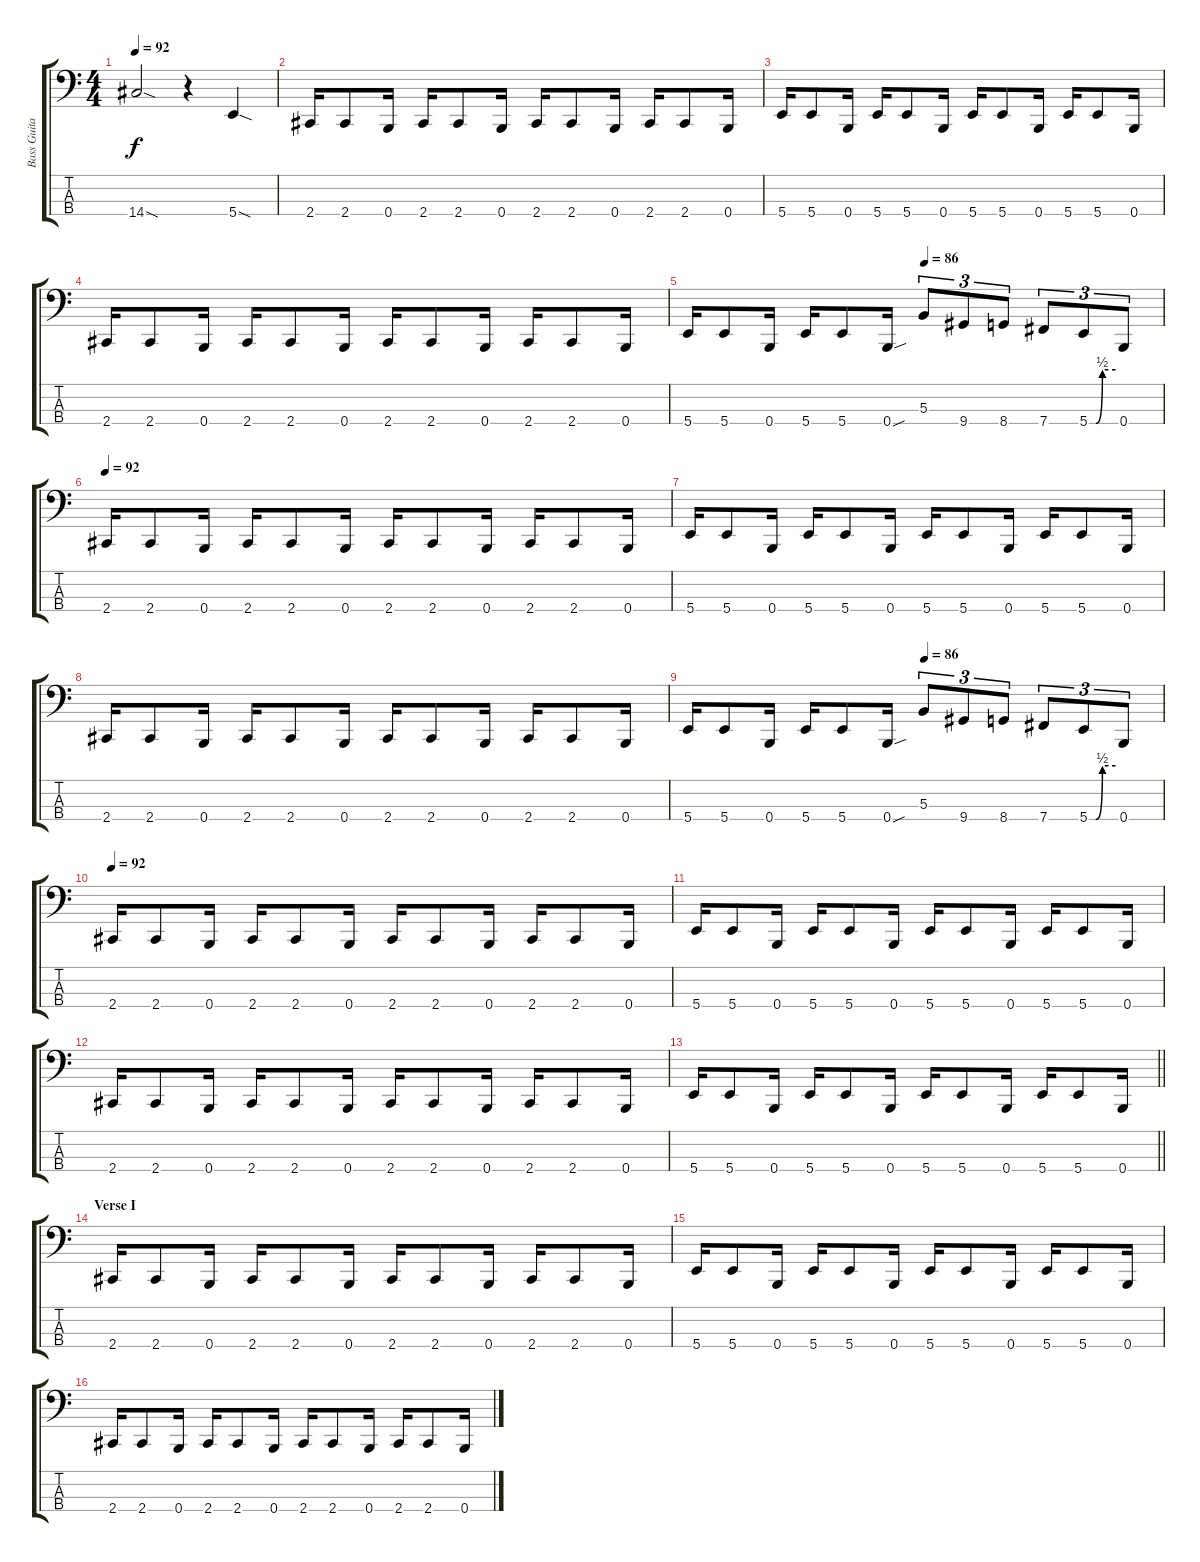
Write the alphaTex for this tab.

\track ("Bass Guitar" "Bass Guita") {instrument electricbasspick}
\staff {score tabs}
\tuning (E2 B1 Gb1 B0) {hide}
\ts (4 4)
\tempo 92
\clef f4
\ks c
14.4{sod}.2{dy f} r.4 5.4{sod}.4 |
2.4.16 2.4.8 0.4.16 2.4.16 2.4.8 0.4.16 2.4.16 2.4.8 0.4.16 2.4.16 2.4.8 0.4.16 |
5.4.16 5.4.8 0.4.16 5.4.16 5.4.8 0.4.16 5.4.16 5.4.8 0.4.16 5.4.16 5.4.8 0.4.16 |
2.4.16 2.4.8 0.4.16 2.4.16 2.4.8 0.4.16 2.4.16 2.4.8 0.4.16 2.4.16 2.4.8 0.4.16 |
\tempo (86 0.5)
5.4.16 5.4.8 0.4.16 5.4.16 5.4.8 0.4{sou}.16 5.3.8{tu (3 2)} 9.4.8{tu (3 2)} 8.4.8{tu (3 2)} 7.4.8{tu (3 2)} 5.4{be (custom 0 0 15 0 30 2 60 2)}.8{tu (3 2)} 0.4.8{tu (3 2)} |
\tempo 92
2.4.16 2.4.8 0.4.16 2.4.16 2.4.8 0.4.16 2.4.16 2.4.8 0.4.16 2.4.16 2.4.8 0.4.16 |
5.4.16 5.4.8 0.4.16 5.4.16 5.4.8 0.4.16 5.4.16 5.4.8 0.4.16 5.4.16 5.4.8 0.4.16 |
2.4.16 2.4.8 0.4.16 2.4.16 2.4.8 0.4.16 2.4.16 2.4.8 0.4.16 2.4.16 2.4.8 0.4.16 |
\tempo (86 0.5)
5.4.16 5.4.8 0.4.16 5.4.16 5.4.8 0.4{sou}.16 5.3.8{tu (3 2)} 9.4.8{tu (3 2)} 8.4.8{tu (3 2)} 7.4.8{tu (3 2)} 5.4{be (custom 0 0 15 0 30 2 60 2)}.8{tu (3 2)} 0.4.8{tu (3 2)} |
\tempo 92
2.4.16 2.4.8 0.4.16 2.4.16 2.4.8 0.4.16 2.4.16 2.4.8 0.4.16 2.4.16 2.4.8 0.4.16 |
5.4.16 5.4.8 0.4.16 5.4.16 5.4.8 0.4.16 5.4.16 5.4.8 0.4.16 5.4.16 5.4.8 0.4.16 |
2.4.16 2.4.8 0.4.16 2.4.16 2.4.8 0.4.16 2.4.16 2.4.8 0.4.16 2.4.16 2.4.8 0.4.16 |
\barLineRight lightlight
5.4.16 5.4.8 0.4.16 5.4.16 5.4.8 0.4.16 5.4.16 5.4.8 0.4.16 5.4.16 5.4.8 0.4.16 |
\section ("" "Verse I")
2.4.16 2.4.8 0.4.16 2.4.16 2.4.8 0.4.16 2.4.16 2.4.8 0.4.16 2.4.16 2.4.8 0.4.16 |
5.4.16 5.4.8 0.4.16 5.4.16 5.4.8 0.4.16 5.4.16 5.4.8 0.4.16 5.4.16 5.4.8 0.4.16 |
2.4.16 2.4.8 0.4.16 2.4.16 2.4.8 0.4.16 2.4.16 2.4.8 0.4.16 2.4.16 2.4.8 0.4.16
